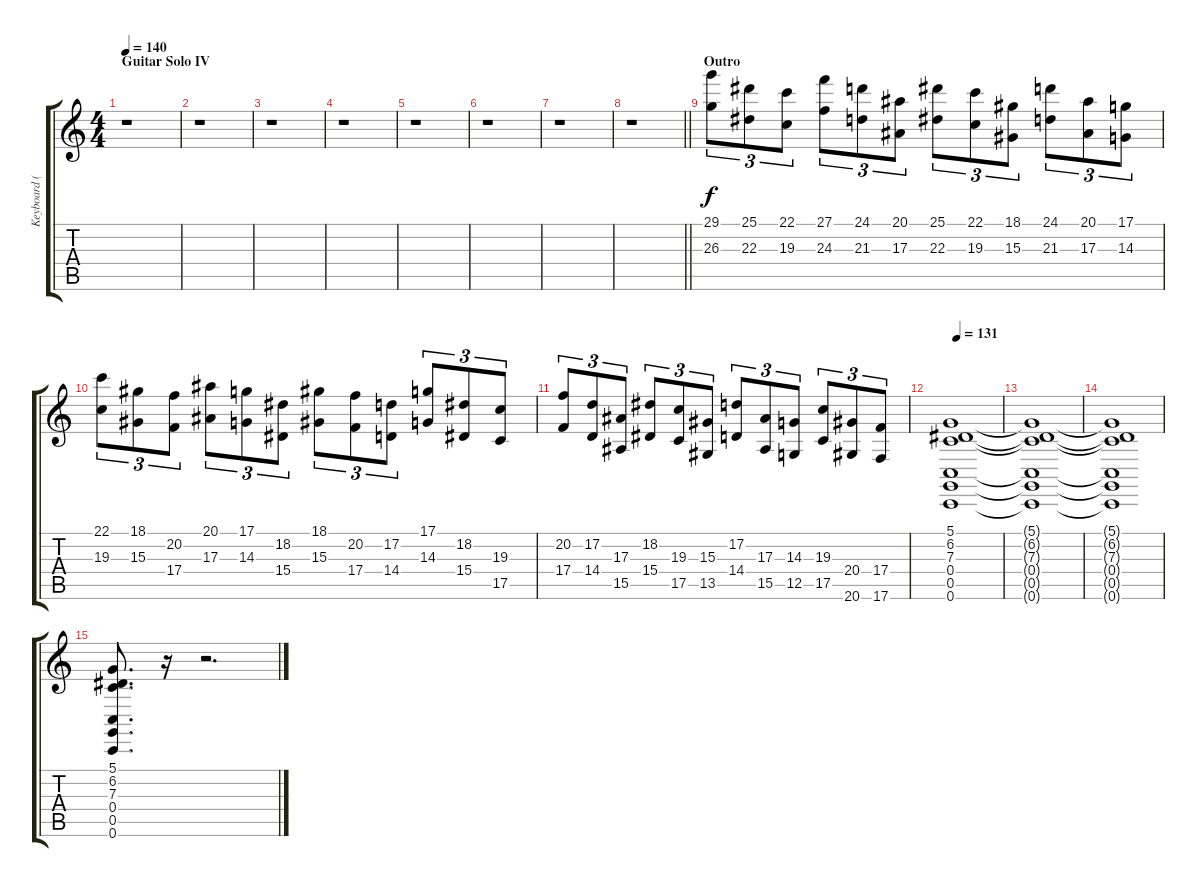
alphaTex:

\track ("Keyboard (Rythm)" "Keyboard (") {instrument stringensemble1}
\staff {score tabs}
\tuning (D4 A3 F3 C3 G2 C2) {hide}
\ts (4 4)
\section ("" "Guitar Solo IV")
\tempo 140
\clef g2
\ks c
r.1{dy f} |
r.1 |
r.1 |
r.1 |
r.1 |
r.1 |
r.1 |
\barLineRight lightlight
r.1 |
\section ("" "Outro")
(29.1 26.3).8{tu (3 2) volume 6 balance 8 instrument stringensemble1} (25.1 22.3).8{tu (3 2)} (22.1 19.3).8{tu (3 2)} (27.1 24.3).8{tu (3 2)} (24.1 21.3).8{tu (3 2)} (20.1 17.3).8{tu (3 2)} (25.1 22.3).8{tu (3 2)} (22.1 19.3).8{tu (3 2)} (18.1 15.3).8{tu (3 2)} (24.1 21.3).8{tu (3 2)} (20.1 17.3).8{tu (3 2)} (17.1 14.3).8{tu (3 2)} |
(22.1 19.3).8{tu (3 2)} (18.1 15.3).8{tu (3 2)} (20.2 17.4).8{tu (3 2)} (20.1 17.3).8{tu (3 2)} (17.1 14.3).8{tu (3 2)} (18.2 15.4).8{tu (3 2)} (18.1 15.3).8{tu (3 2)} (20.2 17.4).8{tu (3 2)} (17.2 14.4).8{tu (3 2)} (17.1 14.3).8{tu (3 2)} (18.2 15.4).8{tu (3 2)} (19.3 17.5).8{tu (3 2)} |
(20.2 17.4).8{tu (3 2)} (17.2 14.4).8{tu (3 2)} (17.3 15.5).8{tu (3 2)} (18.2 15.4).8{tu (3 2)} (19.3 17.5).8{tu (3 2)} (15.3 13.5).8{tu (3 2)} (17.2 14.4).8{tu (3 2)} (17.3 15.5).8{tu (3 2)} (14.3 12.5).8{tu (3 2)} (19.3 17.5).8{tu (3 2)} (20.4 20.6).8{tu (3 2)} (17.4 17.6).8{tu (3 2)} |
\tempo 131
(5.1 6.2 7.3 0.4 0.5 0.6).1 |
(5.1{t} 6.2{t} 7.3{t} 0.4{t} 0.5{t} 0.6{t}).1 |
(5.1{t} 6.2{t} 7.3{t} 0.4{t} 0.5{t} 0.6{t}).1 |
(5.1 6.2 7.3 0.4 0.5 0.6).8{d} r.16 r.2{d}
